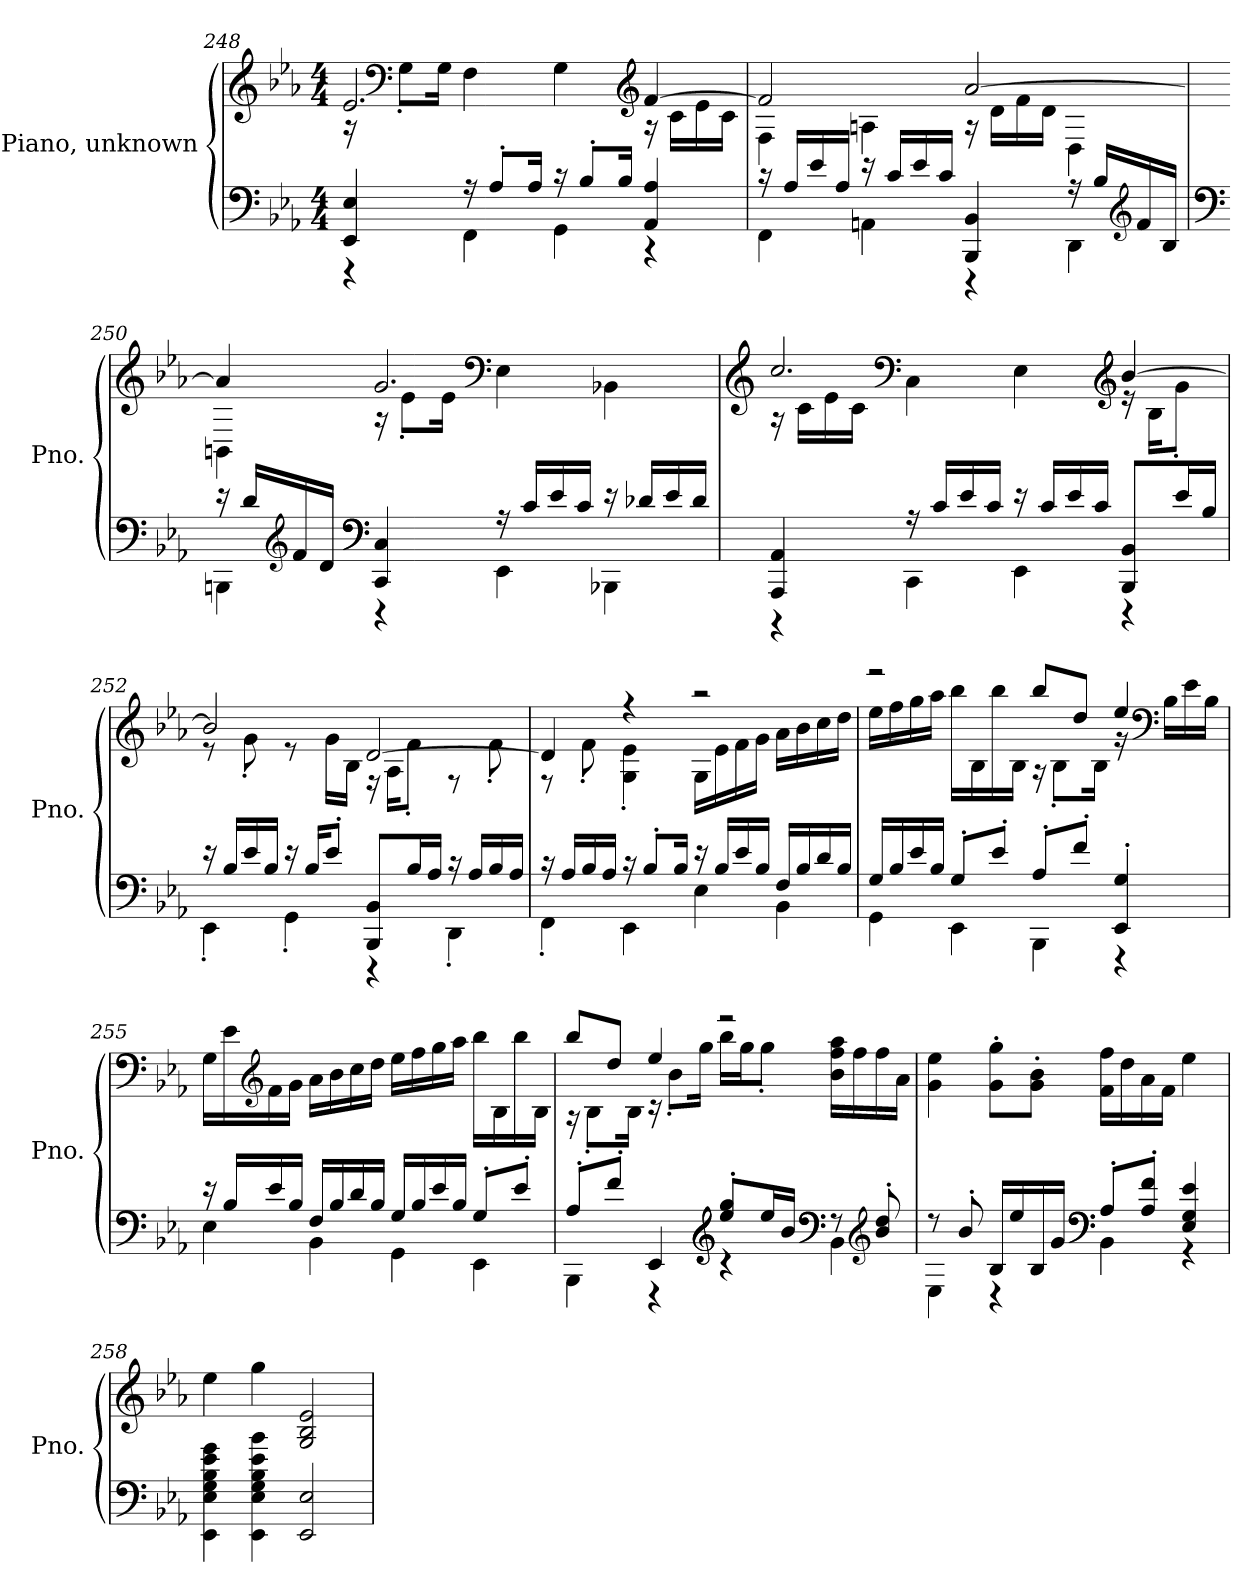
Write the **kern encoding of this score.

**kern	**kern
*part1	*part1
*staff2	*staff1
*I"Piano, unknown	*
*I'Pno.	*
*clefF4	*clefG2
*k[b-e-a-]	*k[b-e-a-]
*M4/4	*M4/4
=248	=248
*^	*^
4EE-/ 4E-/	4r	2.e-/	16r
*	*	*clefF4	*
.	.	.	8G'\L
.	.	.	16G\Jk
16r	4FF\	.	4F\
8A-'/L	.	.	.
16A-/Jk	.	.	.
16r	4GG\	.	4G\
8B-'/L	.	.	.
16B-/Jk	.	.	.
*	*	*clefG2	*
4AA-/ 4A-/	4r	[4f/	16r
.	.	.	16c\LL
.	.	.	16e-\
.	.	.	16c\JJ
!!LO:LB:g=z	!!
=249	=249	=249	=249
16r	4FF\	2f/]	4F\
16A-/LL	.	.	.
16e-/	.	.	.
16A-/JJ	.	.	.
16r	4AAn\	.	4An\
16c/LL	.	.	.
16e-/	.	.	.
16c/JJ	.	.	.
4BBB-/ 4BB-/	4r	[2a-/	16r
.	.	.	16d\LL
.	.	.	16f\
.	.	.	16d\JJ
16r	4DD\	.	4D\
16B-/LL	.	.	.
*clefG2	*	*	*
16f/	.	.	.
16B-/JJ	.	.	.
=250	=250	=250	=250
*clefF4	*	*	*
16r	4BBBn\	4a-/]	4BBn\
16d/LL	.	.	.
*clefG2	*	*	*
16f/	.	.	.
16d/JJ	.	.	.
*clefF4	*	*	*
4CC/ 4C/	4r	2.g/	16r
.	.	.	8e-'\L
.	.	.	16e-\Jk
*	*	*clefF4	*
16r	4EE-\	.	4E-\
16c/LL	.	.	.
16e-/	.	.	.
16c/JJ	.	.	.
16r	4BBB-X\	.	4BB-X\
16d-X/LL	.	.	.
16e-/	.	.	.
16d-/JJ	.	.	.
!!LO:LB:g=z	!!
=251	=251	=251	=251
*	*	*clefG2	*
4AAA-/ 4AA-/	4r	2.cc/	16r
.	.	.	16c\LL
.	.	.	16e-\
.	.	.	16c\JJ
*	*	*clefF4	*
16r	4CC\	.	4C\
16c/LL	.	.	.
16e-/	.	.	.
16c/JJ	.	.	.
16r	4EE-\	.	4E-\
16c/LL	.	.	.
16e-/	.	.	.
16c/JJ	.	.	.
*	*	*clefG2	*
8BBB-/ 8BB-/L	4r	[4b-/	16r
.	.	.	16B-\KL
16e-/L	.	.	8g'\J
16B-/JJ	.	.	.
=252	=252	=252	=252
16r	4EE-'\	2b-/]	8r
16B-/LL	.	.	.
16e-/	.	.	8g'\
16B-/JJ	.	.	.
16r	4GG'\	.	8r
16B-/KL	.	.	.
8e-'/J	.	.	16g\LL
.	.	.	16B-\JJ
8BBB-/ 8BB-/L	4r	[2d/	16r
.	.	.	16A-\KL
16B-/L	.	.	8f'\J
16A-/JJ	.	.	.
16r	4DD'\	.	8r
16A-/LL	.	.	.
16B-/	.	.	8f'\
16A-/JJ	.	.	.
!!LO:LB:g=z	!!
=253	=253	=253	=253
16r	4FF'\	4d/]	8r
16A-/LL	.	.	.
16B-/	.	.	8f'\
16A-/JJ	.	.	.
16r	4EE-\	4r	4G\' 4e-\'
8B-'/L	.	.	.
16B-/Jk	.	.	.
16r	4E-\	2r	16G\LL
16B-/LL	.	.	16e-\
16e-/	.	.	16f\
16B-/JJ	.	.	16g\JJ
16F/LL	4BB-\	.	16a-\LL
16B-/	.	.	16b-\
16d/	.	.	16cc\
16B-/JJ	.	.	16dd\JJ
=254	=254	=254	=254
16G/LL	4GG\	2r	16ee-\LL
16B-/	.	.	16ff\
16e-/	.	.	16gg\
16B-/JJ	.	.	16aa-\JJ
8G'/L	4EE-\	.	16bb-\LL
.	.	.	16B-\
8e-'/J	.	.	16bb-\
.	.	.	16B-\JJ
8A-'/L	4BBB-\	8bb-/L	16r
.	.	.	8B-'\L
8f'/J	.	8dd/J	.
.	.	.	16B-\Jk
4EE-/' 4G/'	4r	4ee-/	16r
*	*	*clefF4	*
.	.	.	16B-\LL
.	.	.	16e-\
.	.	.	16B-\JJ
*	*	*v	*v
!!LO:LB:g=z
=255	=255	=255
16r	4E-\	16G\LL
16B-/LL	.	16e-\
*	*	*clefG2
16e-/	.	16f\
16B-/JJ	.	16g\JJ
16F/LL	4BB-\	16a-\LL
16B-/	.	16b-\
16d/	.	16cc\
16B-/JJ	.	16dd\JJ
16G/LL	4GG\	16ee-\LL
16B-/	.	16ff\
16e-/	.	16gg\
16B-/JJ	.	16aa-\JJ
8G'/L	4EE-\	16bb-\LL
.	.	16B-\
8e-'/J	.	16bb-\
.	.	16B-\JJ
=256	=256	=256
*	*	*^
8A-'/L	4BBB-\	8bb-/L	16r
.	.	.	8B-'\L
8f'/J	.	8dd/J	.
.	.	.	16B-\Jk
4EE-/	4r	4ee-/	16r
.	.	.	8b-'\L
.	.	.	16gg\Jk
*clefG2	*	*	*
8ee-/' 8gg/'L	4r	2r	16bb-\LL
.	.	.	16gg\J
16ee-/L	.	.	8gg'\J
16b-/JJ	.	.	.
*clefF4	*	*	*
8r	4BB-\	.	16b-\ 16ff\ 16aa-\LL
.	.	.	16ff\
*clefG2	*	*	*
8b-/' 8dd/'	.	.	16ff\
.	.	.	16a-\JJ
*	*	*v	*v
!!LO:LB:g=z
=257	=257	=257
8r	4E-\	4g\ 4ee-\
8b-'/	.	.
16B-/LL	4r	8g\' 8gg\'L
16ee-/	.	.
16B-/	.	8g\' 8b-\'J
16g/JJ	.	.
*clefF4	*	*
8A-'/L	4BB-\	16f\ 16ff\LL
.	.	16dd\
8A-/' 8f/'J	.	16a-\
.	.	16f\JJ
4E-/ 4G/ 4e-/	4r	4ee-\
*v	*v	*
=258	=258
4EE-\ 4E-\ 4G\ 4B-\ 4e-\ 4g\	4ee-\
4EE-\ 4E-\ 4G\ 4B-\ 4e-\ 4b-\	4gg\
2EE-/ 2E-/	2G/ 2B-/ 2e-/
=	=
*-	*-
